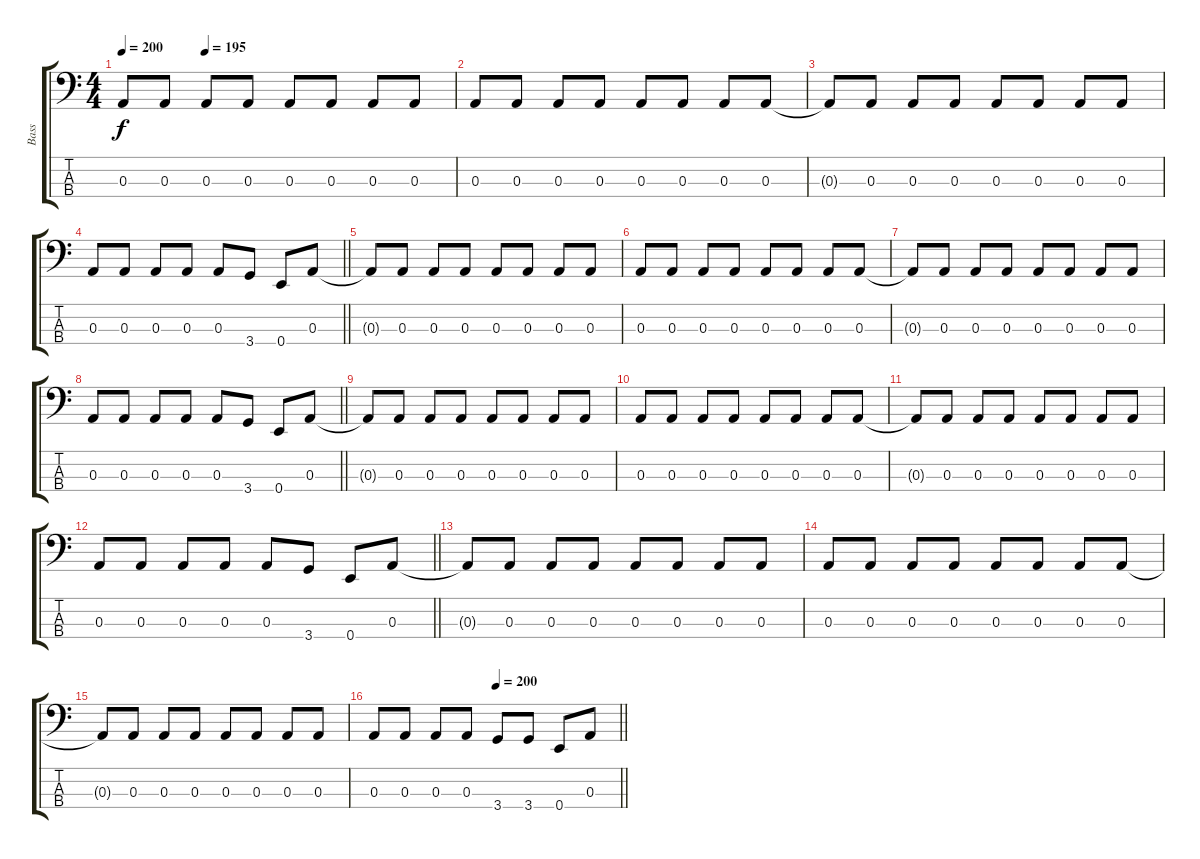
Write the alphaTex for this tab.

\track ("Bass" "Bass") {instrument electricbassfinger}
\staff {score tabs}
\tuning (G2 D2 A1 E1) {hide}
\ts (4 4)
\section ("" "")
\tempo 200
\tempo (195 0.25)
\clef f4
\ks c
0.3{t}.8{dy f} 0.3.8 0.3.8 0.3.8 0.3.8 0.3.8 0.3.8 0.3.8 |
0.3.8 0.3.8 0.3.8 0.3.8 0.3.8 0.3.8 0.3.8 0.3.8 |
0.3{t}.8 0.3.8 0.3.8 0.3.8 0.3.8 0.3.8 0.3.8 0.3.8 |
\barLineRight lightlight
0.3.8 0.3.8 0.3.8 0.3.8 0.3.8 3.4.8 0.4.8 0.3.8 |
0.3{t}.8 0.3.8 0.3.8 0.3.8 0.3.8 0.3.8 0.3.8 0.3.8 |
0.3.8 0.3.8 0.3.8 0.3.8 0.3.8 0.3.8 0.3.8 0.3.8 |
0.3{t}.8 0.3.8 0.3.8 0.3.8 0.3.8 0.3.8 0.3.8 0.3.8 |
\barLineRight lightlight
0.3.8 0.3.8 0.3.8 0.3.8 0.3.8 3.4.8 0.4.8 0.3.8 |
0.3{t}.8 0.3.8 0.3.8 0.3.8 0.3.8 0.3.8 0.3.8 0.3.8 |
0.3.8 0.3.8 0.3.8 0.3.8 0.3.8 0.3.8 0.3.8 0.3.8 |
0.3{t}.8 0.3.8 0.3.8 0.3.8 0.3.8 0.3.8 0.3.8 0.3.8 |
\barLineRight lightlight
0.3.8 0.3.8 0.3.8 0.3.8 0.3.8 3.4.8 0.4.8 0.3.8 |
0.3{t}.8 0.3.8 0.3.8 0.3.8 0.3.8 0.3.8 0.3.8 0.3.8 |
0.3.8 0.3.8 0.3.8 0.3.8 0.3.8 0.3.8 0.3.8 0.3.8 |
0.3{t}.8 0.3.8 0.3.8 0.3.8 0.3.8 0.3.8 0.3.8 0.3.8 |
\tempo (200 0.5)
\barLineRight lightlight
0.3.8 0.3.8 0.3.8 0.3.8 3.4.8 3.4.8 0.4.8 0.3.8
